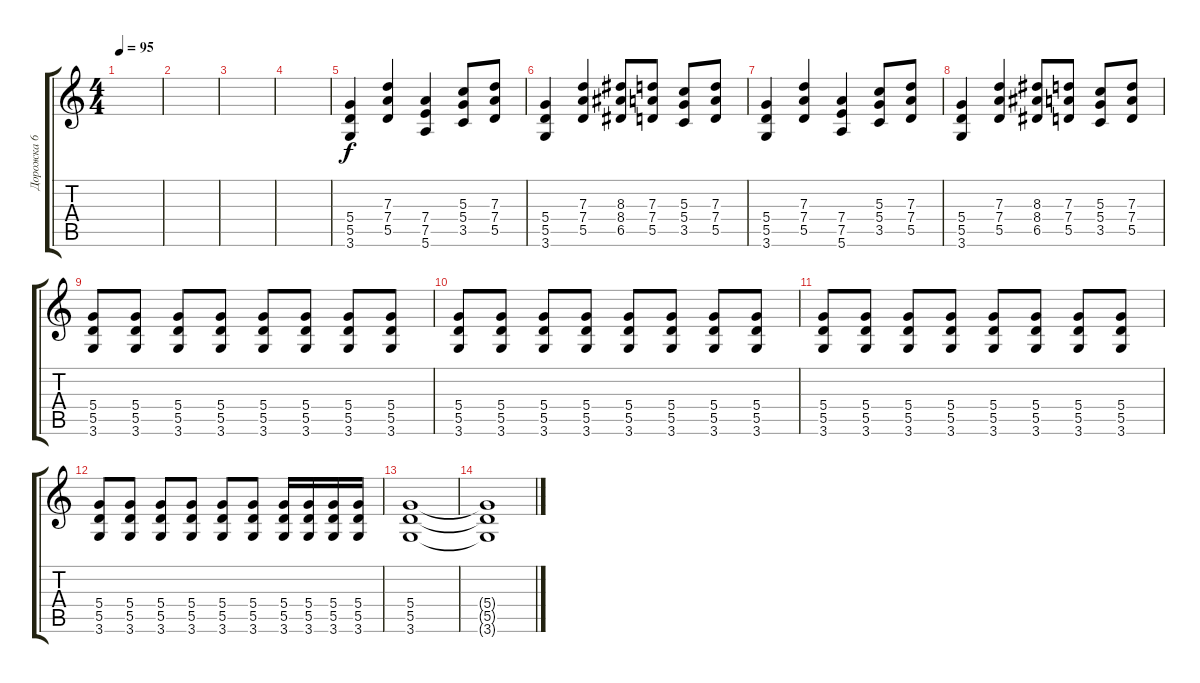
\track ("Дорожка 6" "Дорожка 6") {instrument overdrivenguitar}
\staff {score tabs}
\tuning (E4 B3 G3 D3 A2 E2) {hide}
\ts (4 4)
\tempo 95
\clef g2
\ks c
|
|
|
|
(5.4 5.5 3.6).4 (7.3 7.4 5.5).4 (7.4 7.5 5.6).4 (5.3 5.4 3.5).8 (7.3 7.4 5.5).8 |
(5.4 5.5 3.6).4 (7.3 7.4 5.5).4 (8.3 8.4 6.5).8 (7.3 7.4 5.5).8 (5.3 5.4 3.5).8 (7.3 7.4 5.5).8 |
(5.4 5.5 3.6).4 (7.3 7.4 5.5).4 (7.4 7.5 5.6).4 (5.3 5.4 3.5).8 (7.3 7.4 5.5).8 |
(5.4 5.5 3.6).4 (7.3 7.4 5.5).4 (8.3 8.4 6.5).8 (7.3 7.4 5.5).8 (5.3 5.4 3.5).8 (7.3 7.4 5.5).8 |
(5.4 5.5 3.6).8 (5.4 5.5 3.6).8 (5.4 5.5 3.6).8 (5.4 5.5 3.6).8 (5.4 5.5 3.6).8 (5.4 5.5 3.6).8 (5.4 5.5 3.6).8 (5.4 5.5 3.6).8 |
(5.4 5.5 3.6).8 (5.4 5.5 3.6).8 (5.4 5.5 3.6).8 (5.4 5.5 3.6).8 (5.4 5.5 3.6).8 (5.4 5.5 3.6).8 (5.4 5.5 3.6).8 (5.4 5.5 3.6).8 |
(5.4 5.5 3.6).8 (5.4 5.5 3.6).8 (5.4 5.5 3.6).8 (5.4 5.5 3.6).8 (5.4 5.5 3.6).8 (5.4 5.5 3.6).8 (5.4 5.5 3.6).8 (5.4 5.5 3.6).8 |
(5.4 5.5 3.6).8 (5.4 5.5 3.6).8 (5.4 5.5 3.6).8 (5.4 5.5 3.6).8 (5.4 5.5 3.6).8 (5.4 5.5 3.6).8 (5.4 5.5 3.6).16 (5.4 5.5 3.6).16 (5.4 5.5 3.6).16 (5.4 5.5 3.6).16 |
(5.4 5.5 3.6).1 |
(5.4{t} 5.5{t} 3.6{t}).1
